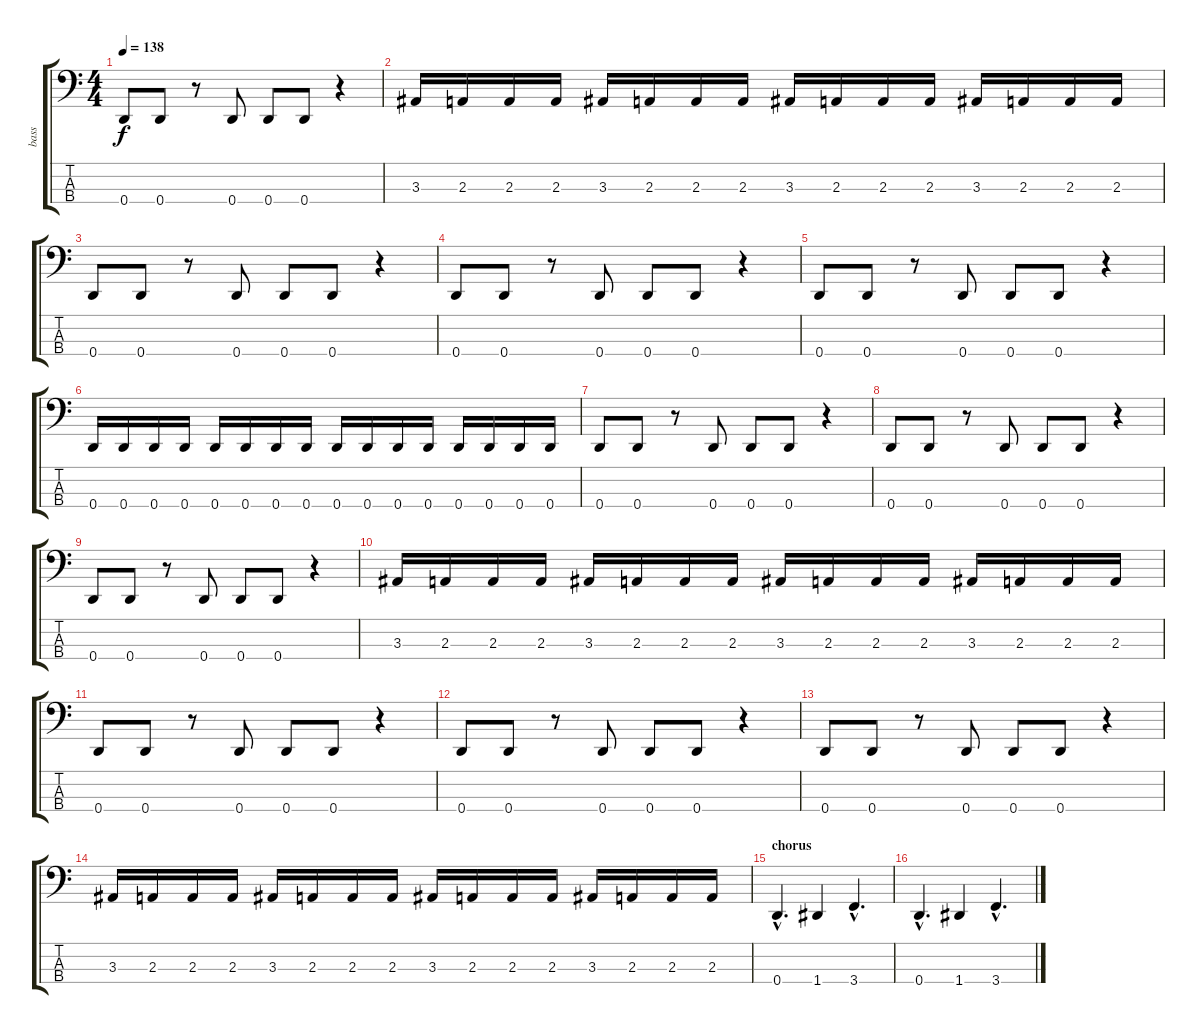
\track ("bass" "bass") {instrument electricbassfinger}
\staff {score tabs}
\tuning (F2 C2 G1 D1) {hide}
\ts (4 4)
\tempo 138
\clef f4
\ks c
0.4.8{dy f} 0.4.8 r.8 0.4.8 0.4.8 0.4.8 r.4 |
3.3.16 2.3.16 2.3.16 2.3.16 3.3.16 2.3.16 2.3.16 2.3.16 3.3.16 2.3.16 2.3.16 2.3.16 3.3.16 2.3.16 2.3.16 2.3.16 |
0.4.8 0.4.8 r.8 0.4.8 0.4.8 0.4.8 r.4 |
0.4.8 0.4.8 r.8 0.4.8 0.4.8 0.4.8 r.4 |
0.4.8 0.4.8 r.8 0.4.8 0.4.8 0.4.8 r.4 |
0.4.16 0.4.16 0.4.16 0.4.16 0.4.16 0.4.16 0.4.16 0.4.16 0.4.16 0.4.16 0.4.16 0.4.16 0.4.16 0.4.16 0.4.16 0.4.16 |
0.4.8 0.4.8 r.8 0.4.8 0.4.8 0.4.8 r.4 |
0.4.8 0.4.8 r.8 0.4.8 0.4.8 0.4.8 r.4 |
0.4.8 0.4.8 r.8 0.4.8 0.4.8 0.4.8 r.4 |
3.3.16 2.3.16 2.3.16 2.3.16 3.3.16 2.3.16 2.3.16 2.3.16 3.3.16 2.3.16 2.3.16 2.3.16 3.3.16 2.3.16 2.3.16 2.3.16 |
0.4.8 0.4.8 r.8 0.4.8 0.4.8 0.4.8 r.4 |
0.4.8 0.4.8 r.8 0.4.8 0.4.8 0.4.8 r.4 |
0.4.8 0.4.8 r.8 0.4.8 0.4.8 0.4.8 r.4 |
3.3.16 2.3.16 2.3.16 2.3.16 3.3.16 2.3.16 2.3.16 2.3.16 3.3.16 2.3.16 2.3.16 2.3.16 3.3.16 2.3.16 2.3.16 2.3.16 |
\section ("" "chorus")
0.4{hac}.4{d} 1.4.4 3.4{hac}.4{d} |
0.4{hac}.4{d} 1.4.4 3.4{hac}.4{d}
